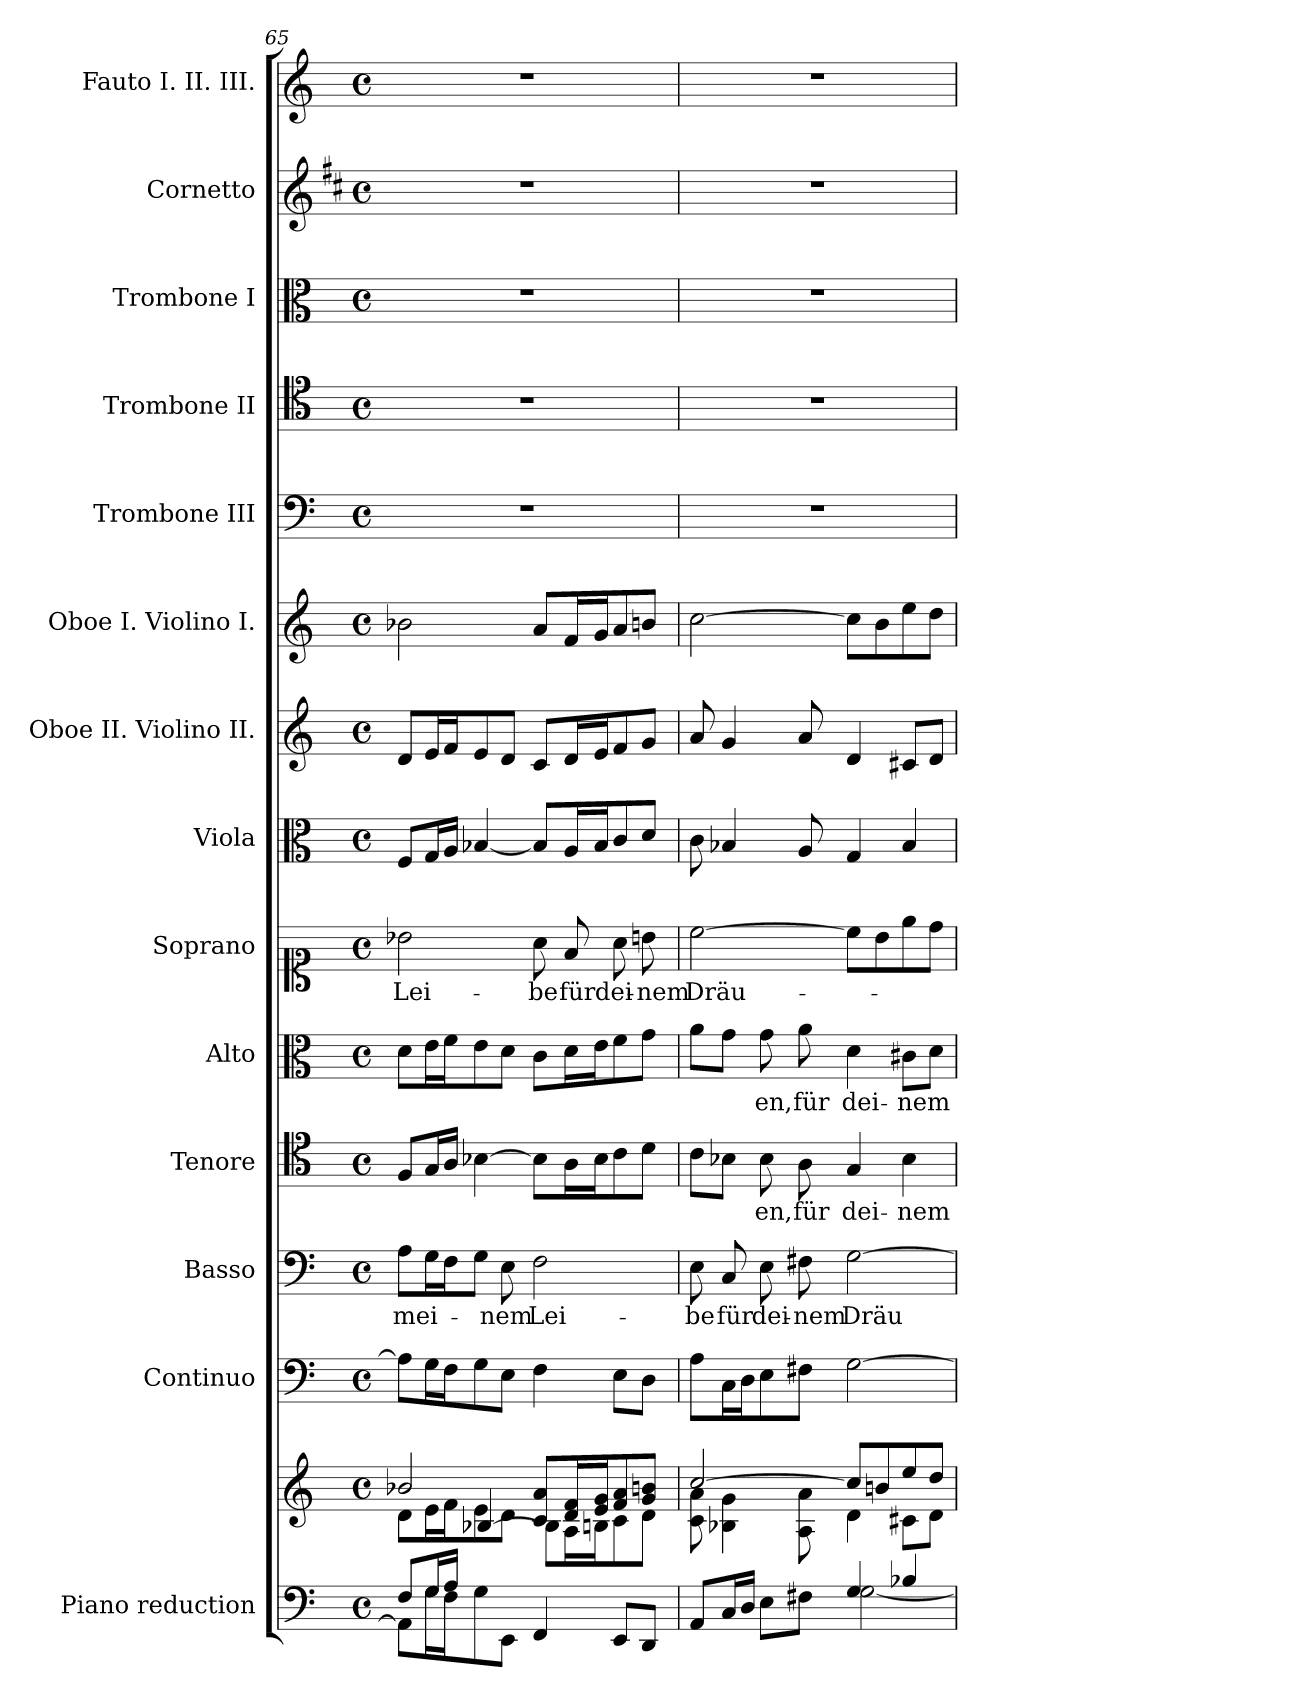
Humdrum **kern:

**kern	**kern	**kern	**kern	**text	**kern	**text	**kern	**text	**kern	**text	**kern	**kern	**kern	**kern	**kern	**kern	**kern	**kern
*part14	*part14	*part13	*part12	*part12	*part11	*part11	*part10	*part10	*part9	*part9	*part8	*part7	*part6	*part5	*part4	*part3	*part2	*part1
*staff15	*staff14	*staff13	*staff12	*staff12	*staff11	*staff11	*staff10	*staff10	*staff9	*staff9	*staff8	*staff7	*staff6	*staff5	*staff4	*staff3	*staff2	*staff1
*I"Piano reduction	*	*I"Continuo	*I"Basso	*	*I"Tenore	*	*I"Alto	*	*I"Soprano	*	*I"Viola	*I"Oboe II. Violino II.	*I"Oboe I. Violino I.	*I"Trombone III	*I"Trombone II	*I"Trombone I	*I"Cornetto	*I"Fauto I. II. III.
*I'Pno	*	*	*	*	*	*	*	*	*	*	*	*	*I'Ob	*I'Trb	*I'Trb	*I'Trb	*	*
*clefF4	*clefG2	*clefF4	*clefF4	*	*clefC4	*	*clefC3	*	*clefC1	*	*clefC3	*clefG2	*clefG2	*clefF4	*clefC4	*clefC3	*clefG2	*clefG2
*	*	*	*	*	*	*	*	*	*	*	*	*	*	*	*ITrd7c12	*ITrd7c12	*ITrd1c2	*
*k[]	*k[]	*k[]	*k[]	*	*k[]	*	*k[]	*	*k[]	*	*k[]	*k[]	*k[]	*k[]	*k[]	*k[]	*k[]	*k[]
*M4/4	*M4/4	*M4/4	*M4/4	*	*M4/4	*	*M4/4	*	*M4/4	*	*M4/4	*M4/4	*M4/4	*M4/4	*M4/4	*M4/4	*M4/4	*M4/4
*met(c)	*met(c)	*met(c)	*met(c)	*	*met(c)	*	*met(c)	*	*met(c)	*	*met(c)	*met(c)	*met(c)	*met(c)	*met(c)	*met(c)	*met(c)	*met(c)
=65	=65	=65	=65	=65	=65	=65	=65	=65	=65	=65	=65	=65	=65	=65	=65	=65	=65	=65
*^	*^	*	*	*	*	*	*	*	*	*	*	*	*	*	*	*	*	*
*	*	*	*^	*	*	*	*	*	*	*	*	*	*	*	*	*	*	*	*	*
!	!	!	!	!	!	!	!LO:LY:b	!	!	!	!	!	!LO:LY:b	!	!	!	!	!	!	!	!
8F/L	8AA\L]	2b-X/	8d\L	4ryy	8A\L]	8A\L	mei-	8F/L	.	8d\L	.	2b-X\	Lei-	8F/L	8d/L	2b-X\	1r	1r	1r	1r	1r
16G/L	16G\L	.	16e\L	.	16G\L	16G\L	.	16G/L	.	16e\L	.	.	.	16G/L	16e/L	.	.	.	.	.	.
16A/JJ	16F\J	.	16f\J	.	16F\J	16F\J	.	16A/JJ	.	16f\J	.	.	.	16A/JJ	16f/J	.	.	.	.	.	.
4ryy	8G\	.	8e\	[4B-X/	8G\	8G\J	.	[4B-X\	.	8e\	.	.	.	[4B-X/	8e/	.	.	.	.	.	.
!	!	!	!	!	!	!	!LO:LY:b	!	!	!	!	!	!	!	!	!	!	!	!	!	!
.	8EE\J	.	8d\J	.	8E\J	8E\	-nem	.	.	8d\J	.	.	.	.	8d/J	.	.	.	.	.	.
!	!	!	!	!	!	!	!LO:LY:b	!	!	!	!	!	!LO:LY:b	!	!	!	!	!	!	!	!
4FF/	2rAyy	8c/ 8a/L	8B-\L]	2ryy	4F\	2F\	Lei-	8B-\L]	.	8c\L	.	8a\	be	8B-/L]	8c/L	8a/L	.	.	.	.	.
!	!	!	!	!	!	!	!	!	!	!	!	!	!LO:LY:b	!	!	!	!	!	!	!	!
.	.	16d/ 16f/L	16A\L	.	.	.	.	16A\L	.	16d\L	.	8f/	für	16A/L	16d/L	16f/L	.	.	.	.	.
.	.	16e/ 16g/J	16Bn\J	.	.	.	.	16B-\J	.	16e\J	.	.	.	16B-/J	16e/J	16g/J	.	.	.	.	.
!	!	!	!	!	!	!	!	!	!	!	!	!	!LO:LY:b	!	!	!	!	!	!	!	!
8EE/L	.	8f/ 8a/	8c\	.	8E\L	.	.	8c\	.	8f\	.	8a\	dei-	8c/	8f/	8a/	.	.	.	.	.
!	!	!	!	!	!	!	!	!	!	!	!	!	!LO:LY:b	!	!	!	!	!	!	!	!
8DD/J	.	8g/ 8bn/J	8d\J	.	8D\J	.	.	8d\J	.	8g\J	.	8bn\	nem	8d/J	8g/J	8bn/J	.	.	.	.	.
*	*	*	*v	*v	*	*	*	*	*	*	*	*	*	*	*	*	*	*	*	*	*
!!LO:PB:g=z
=66	=66	=66	=66	=66	=66	=66	=66	=66	=66	=66	=66	=66	=66	=66	=66	=66	=66	=66	=66	=66
!	!	!	!	!	!	!LO:LY:b	!	!	!	!	!	!LO:LY:b	!	!	!	!	!	!	!	!
8AA/L	2ryy	[2cc/	8c\ 8a\	8A\L	8E\	be	8c\L	.	8a\L	.	[2cc\	Dräu-	8c\	8a/	[2cc\	1r	1r	1r	1r	1r
!	!	!	!	!	!	!LO:LY:b	!	!	!	!	!	!	!	!	!	!	!	!	!	!
16C/L	.	.	4B-X\ 4g\	16C\L	8C/	für	8B-X\J	.	8g\J	.	.	.	4B-X/	4g/	.	.	.	.	.	.
16D/JJ	.	.	.	16D\J	.	.	.	.	.	.	.	.	.	.	.	.	.	.	.	.
!	!	!	!	!	!	!LO:LY:b	!	!LO:LY:b	!	!LO:LY:b	!	!	!	!	!	!	!	!	!	!
8E\L	.	.	.	8E\	8E\	dei-	8B-\	en,	8g\	en,	.	.	.	.	.	.	.	.	.	.
!	!	!	!	!	!	!LO:LY:b	!	!LO:LY:b	!	!LO:LY:b	!	!	!	!	!	!	!	!	!	!
8F#X\J	.	.	8A\ 8a\	8F#X\J	8F#X\	nem	8A\	für	8a\	für	.	.	8A/	8a/	.	.	.	.	.	.
!	!	!	!	!	!	!LO:LY:b	!	!LO:LY:b	!	!LO:LY:b	!	!	!	!	!	!	!	!	!	!
4G/	[2G\	8cc/L]	4d\	[2G\	[2G\	Dräu-	4G/	dei-	4d\	dei-	8cc\L]	.	4G/	4d/	8cc\L]	.	.	.	.	.
.	.	8bn/	.	.	.	.	.	.	.	.	8b\	.	.	.	8b\	.	.	.	.	.
!	!	!	!	!	!	!	!	!LO:LY:b	!	!LO:LY:b	!	!	!	!	!	!	!	!	!	!
4B-X/	.	8ee/	8c#X\L	.	.	.	4B-\	nem	8c#X\L	nem	8ee\	.	4B-/	8c#X/L	8ee\	.	.	.	.	.
.	.	8dd/J	8d\J	.	.	.	.	.	8d\J	.	8dd\J	.	.	8d/J	8dd\J	.	.	.	.	.
*v	*v	*	*	*	*	*	*	*	*	*	*	*	*	*	*	*	*	*	*	*
*	*v	*v	*	*	*	*	*	*	*	*	*	*	*	*	*	*	*	*	*
=	=	=	=	=	=	=	=	=	=	=	=	=	=	=	=	=	=	=
*-	*-	*-	*-	*-	*-	*-	*-	*-	*-	*-	*-	*-	*-	*-	*-	*-	*-	*-
